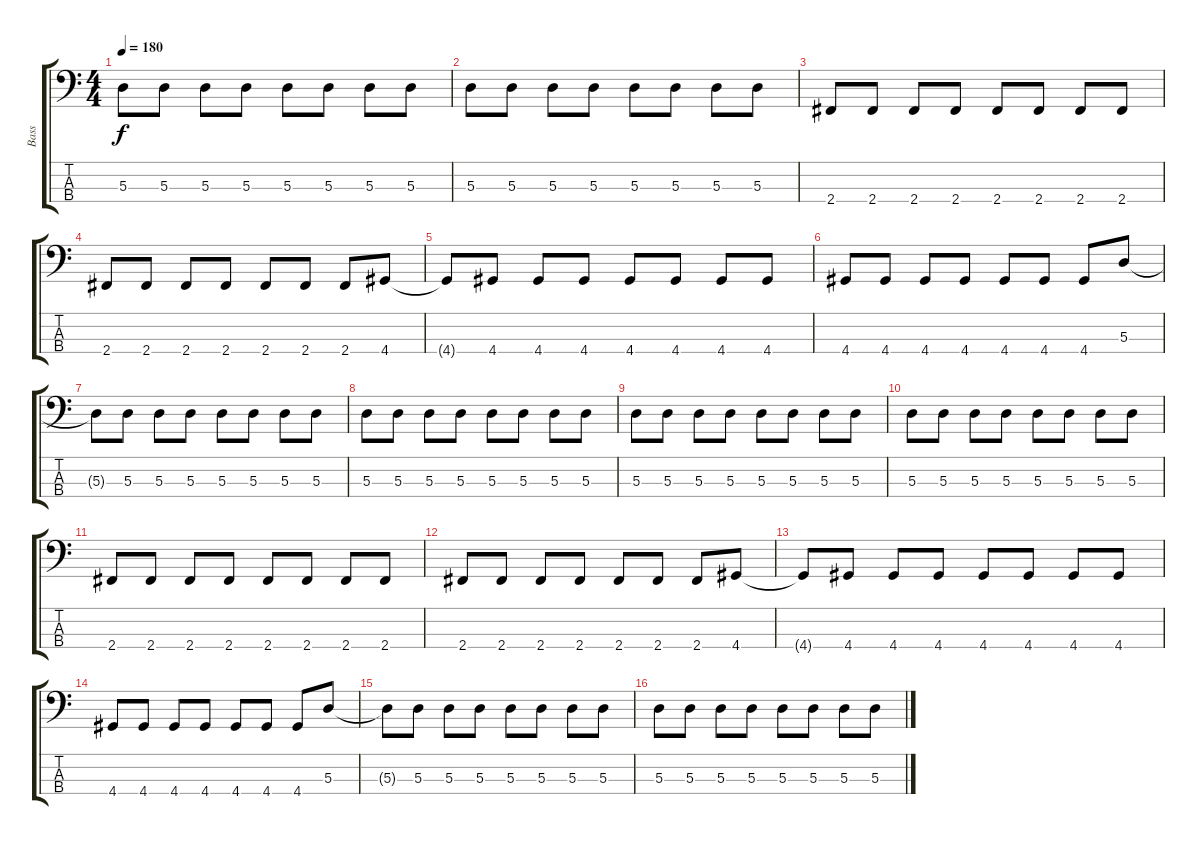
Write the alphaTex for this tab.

\track ("Bass" "Bass") {instrument electricbasspick}
\staff {score tabs}
\tuning (G2 D2 A1 E1) {hide}
\ts (4 4)
\tempo 180
\clef f4
\ks c
5.3{t}.8{dy f} 5.3.8 5.3.8 5.3.8 5.3.8 5.3.8 5.3.8 5.3.8 |
5.3.8 5.3.8 5.3.8 5.3.8 5.3.8 5.3.8 5.3.8 5.3.8 |
2.4.8 2.4.8 2.4.8 2.4.8 2.4.8 2.4.8 2.4.8 2.4.8 |
2.4.8 2.4.8 2.4.8 2.4.8 2.4.8 2.4.8 2.4.8 4.4.8 |
4.4{t}.8 4.4.8 4.4.8 4.4.8 4.4.8 4.4.8 4.4.8 4.4.8 |
4.4.8 4.4.8 4.4.8 4.4.8 4.4.8 4.4.8 4.4.8 5.3.8 |
5.3{t}.8 5.3.8 5.3.8 5.3.8 5.3.8 5.3.8 5.3.8 5.3.8 |
5.3.8 5.3.8 5.3.8 5.3.8 5.3.8 5.3.8 5.3.8 5.3.8 |
5.3.8 5.3.8 5.3.8 5.3.8 5.3.8 5.3.8 5.3.8 5.3.8 |
5.3.8 5.3.8 5.3.8 5.3.8 5.3.8 5.3.8 5.3.8 5.3.8 |
2.4.8 2.4.8 2.4.8 2.4.8 2.4.8 2.4.8 2.4.8 2.4.8 |
2.4.8 2.4.8 2.4.8 2.4.8 2.4.8 2.4.8 2.4.8 4.4.8 |
4.4{t}.8 4.4.8 4.4.8 4.4.8 4.4.8 4.4.8 4.4.8 4.4.8 |
4.4.8 4.4.8 4.4.8 4.4.8 4.4.8 4.4.8 4.4.8 5.3.8 |
5.3{t}.8 5.3.8 5.3.8 5.3.8 5.3.8 5.3.8 5.3.8 5.3.8 |
5.3.8 5.3.8 5.3.8 5.3.8 5.3.8 5.3.8 5.3.8 5.3.8
